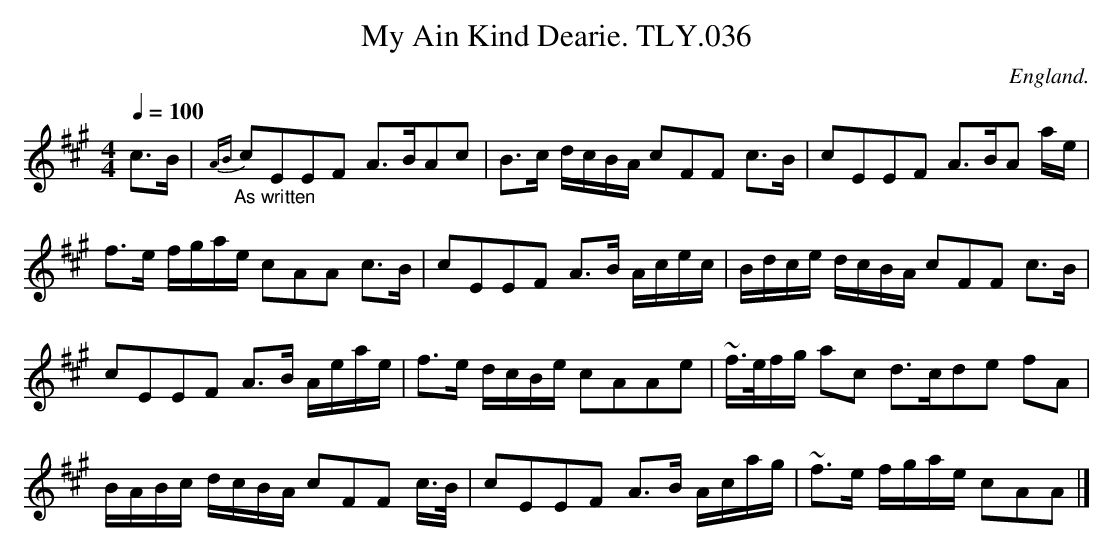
X:1
T:My Ain Kind Dearie. TLY.036
L:1/8
M:4/4
O:England.
Q:1/4=100
K:A
c>B|"_As written"{AB} cEEF A>BAc| B>c d/2c/2B/2A/2 cFF c>B|cEEF A>BA a/2e/2|!
f>e f/2g/2a/2e/2 cAA c>B| cEEF A>B A/2c/2e/2c/2|\
B/2d/2c/2e/2 d/2c/2B/2A/2 cFF c>B|!
cEEF A>B A/2e/2a/2e/2| f>e d/2c/2B/2e/2 cAAe|\
~f3/4e/4f/2g/2 ac d>cde fA|!
B/2A/2B/2c/2 d/2c/2B/2A/2 cFF c3/4B/4|\
cEEF A>B A/2c/2a/2g/2| ~f>e f/2g/2a/2e/2 cAA|]
